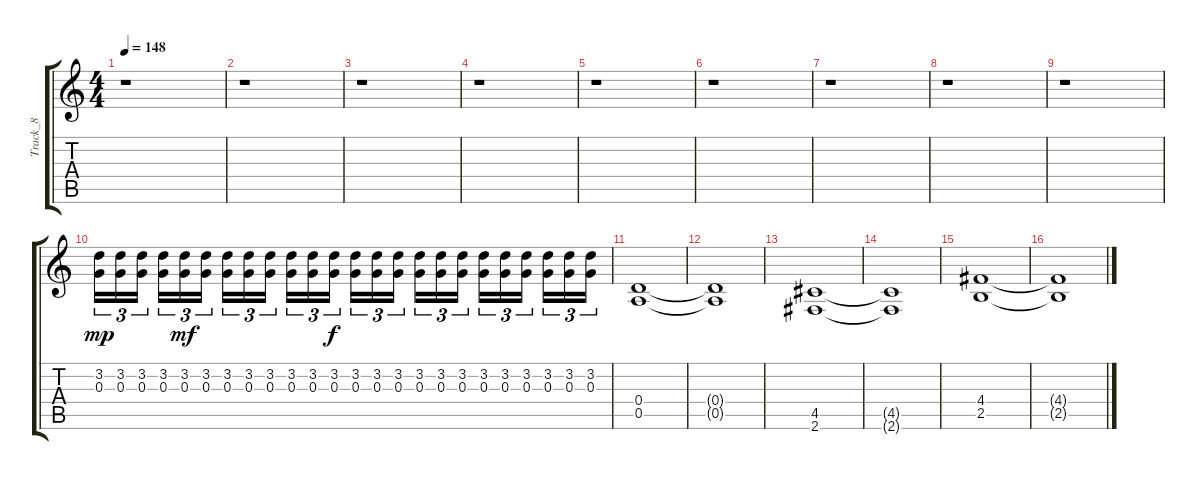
\track ("Track_8" "Track_8") {instrument distortionguitar}
\staff {score tabs}
\tuning (E4 B3 G3 D3 A2 E2) {hide}
\ts (4 4)
\tempo 148
\clef g2
\ks c
r.1{dy f} |
r.1 |
r.1 |
r.1 |
r.1 |
r.1 |
r.1 |
r.1 |
r.1 |
(3.2 0.3).16{tu (3 2) dy mp} (3.2 0.3).16{tu (3 2)} (3.2 0.3).16{tu (3 2) beam splitsecondary} (3.2 0.3).16{tu (3 2)} (3.2 0.3).16{tu (3 2) dy mf} (3.2 0.3).16{tu (3 2)} (3.2 0.3).16{tu (3 2)} (3.2 0.3).16{tu (3 2)} (3.2 0.3).16{tu (3 2) beam splitsecondary} (3.2 0.3).16{tu (3 2)} (3.2 0.3).16{tu (3 2)} (3.2 0.3).16{tu (3 2) dy f} (3.2 0.3).16{tu (3 2)} (3.2 0.3).16{tu (3 2)} (3.2 0.3).16{tu (3 2) beam splitsecondary} (3.2 0.3).16{tu (3 2)} (3.2 0.3).16{tu (3 2)} (3.2 0.3).16{tu (3 2)} (3.2 0.3).16{tu (3 2)} (3.2 0.3).16{tu (3 2)} (3.2 0.3).16{tu (3 2) beam splitsecondary} (3.2 0.3).16{tu (3 2)} (3.2 0.3).16{tu (3 2)} (3.2 0.3).16{tu (3 2)} |
(0.4 0.5).1 |
(0.4{t} 0.5{t}).1 |
(4.5 2.6).1 |
(4.5{t} 2.6{t}).1 |
(4.4 2.5).1 |
(4.4{t} 2.5{t}).1
